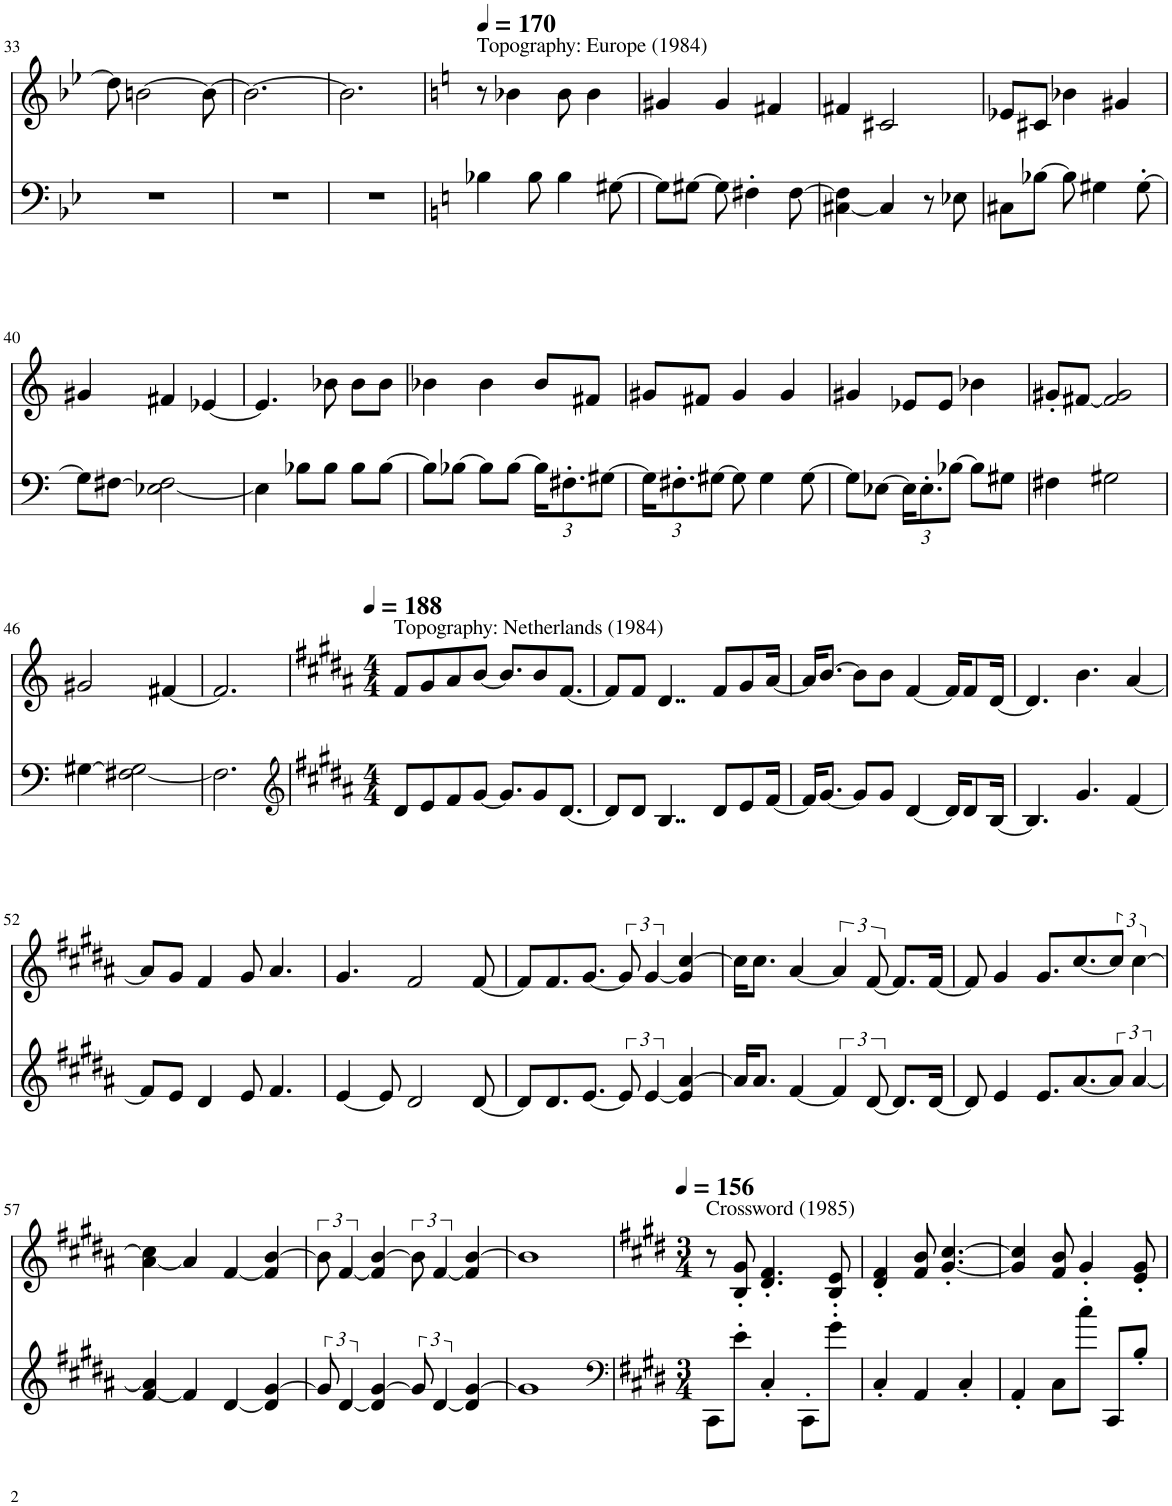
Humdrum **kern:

**kern	**kern
*part1	*part1
*staff2	*staff1
*I"Piano	*
*I'Pno.	*
!!LO:PB:g=z
*clefF4	*clefG2
*k[b-e-]	*k[b-e-]
*M3/4	*M3/4
=33	=33
2.r	8dd-\]
.	[2bn\
.	8b\_
=34	=34
2.r	2.b\_
=35	=35
2.r	2.b\]
=36	=36
*k[]	*k[]
*	*MM170
!	!LO:TX:a:t=Topography&colon; Europe (1984)
4B-X\	8r
.	4b-X\
8B-\	.
4B-\	8b-\
.	4b-\
[8G#X\	.
=37	=37
8G#\L]	4g#X/
[8G#X\J	.
8G#\]	4g#/
4F#X'\	.
.	4f#X/
[8F#\	.
=38	=38
[4C#X\ 4F#\]	4f#X/
4C#/]	2c#X/
8r	.
8E-X\	.
=39	=39
8C#X\L	8e-X/L
[8B-X\J	8c#X/J
8B-\]	4b-X\
4G#X\	.
.	4g#X/
[8G#'\	.
!!LO:LB:g=z
=40	=40
8G#\L]	4g#X/
[8F#X\J	.
[2E-X\ 2F#\]	4f#X/
.	[4e-X/
=41	=41
4E-\]	4.e-/]
8B-X\L	.
8B-\J	8b-X\
8B-\L	8b-\L
[8B-\J	8b-\J
=42	=42
8B-\L]	4b-X\
[8B-X\J	.
8B-\L]	4b-\
[8B-\J	.
*Xbrackettup	*
24B-\KL]	8b-/L
12.F#X'\	.
.	8f#X/J
[12G#X\J	.
=43	=43
24G#\KL]	8g#X/L
12.F#X'\	.
.	8f#X/J
[12G#X\J	.
8G#\]	4g#/
4G#\	.
.	4g#/
[8G#\	.
=44	=44
8G#\L]	4g#X/
[8E-X\J	.
24E-\KL]	8e-X/L
12.E-'\	.
.	8e-/J
[12B-X\J	.
8B-\L]	4b-X\
8G#X\J	.
=45	=45
4F#X\	8g#X'/L
.	[8f#X/J
2G#X\	2f#/] 2g#/
!!LO:LB:g=z
=46	=46
[4G#X\	2g#X/
[2F#X\ 2G#\]	.
.	[4f#X/
=47	=47
2.F#\]	2.f#/]
=48	=48
*clefG2	*
*k[f#c#g#d#a#]	*k[f#c#g#d#a#]
*M4/4	*M4/4
*	*MM188
!	!LO:TX:a:t=Topography&colon; Netherlands (1984)
8d#/L	8f#/L
8e/	8g#/
8f#/	8a#/
[8g#/J	[8b/J
8.g#/L]	8.b/L]
8g#/	8b/
[8.d#/J	[8.f#/J
=49	=49
8d#/L]	8f#/L]
8d#/J	8f#/J
4..B/	4..d#/
8d#/L	8f#/L
8e/	8g#/
[16f#/Jk	[16a#/Jk
=50	=50
16f#/KL]	16a#/KL]
[8.g#/J	[8.b/J
8g#/L]	8b\L]
8g#/J	8b\J
[4d#/	[4f#/
16d#/KL]	16f#/KL]
8d#/	8f#/
[16B/Jk	[16d#/Jk
=51	=51
4.B/]	4.d#/]
4.g#/	4.b\
[4f#/	[4a#/
!!LO:LB:g=z
=52	=52
8f#/L]	8a#/L]
8e/J	8g#/J
4d#/	4f#/
8e/	8g#/
4.f#/	4.a#/
=53	=53
[4e/	4.g#/
8e/]	.
2d#/	2f#/
[8d#/	[8f#/
=54	=54
8d#/L]	8f#/L]
8.d#/	8.f#/
[8.e/J	[8.g#/J
4e/]	4g#/]
4e/] [4a#/	4g#/] [4cc#/
=55	=55
16a#/KL]	16cc#\KL]
8.a#/J	8.cc#\J
[4f#/	[4a#/
*brackettup	*
6f#/]	6a#/]
[12d#/	[12f#/
8.d#/L]	8.f#/L]
[16d#/Jk	[16f#/Jk
=56	=56
8d#/]	8f#/]
4e/	4g#/
8.e/L	8.g#/L
[8.a#/	[8.cc#/
4a#/]	4cc#/]
!!LO:LB:g=z
=57	=57
[4f#/ 4a#/]	[4a#\ 4cc#\]
4f#/]	4a#/]
[4d#/	[4f#/
4d#/] [4g#/	4f#/] [4b/
=58	=58
12g#/]	12b\]
[6d#/	[6f#/
4d#/] [4g#/	4f#/] [4b/
12g#/]	12b\]
[6d#/	[6f#/
4d#/] [4g#/	4f#/] [4b/
=59	=59
1g#]	1b]
=60	=60
*clefF4	*
*k[f#c#g#d#]	*k[f#c#g#d#]
*M3/4	*M3/4
*	*MM156
!	!LO:TX:a:t=Crossword (1985)
8CC#\L	8r
8e'\J	8B/' 8g#/'
4C#'/	4.d#/' 4.f#/'
8CC#'\L	.
8g#'\J	8B/' 8e/'
=61	=61
4C#'/	4d#/' 4f#/'
4AA/	8f#/ 8b/
.	[4.g#/' [4.cc#/'
4C#'/	.
=62	=62
4AA'/	4g#/] 4cc#/]
8C#\L	8f#/ 8b/
8cc#'\J	4g#'/
8CC#/L	.
8B'/J	8e/' 8g#/'
=	=
*-	*-
